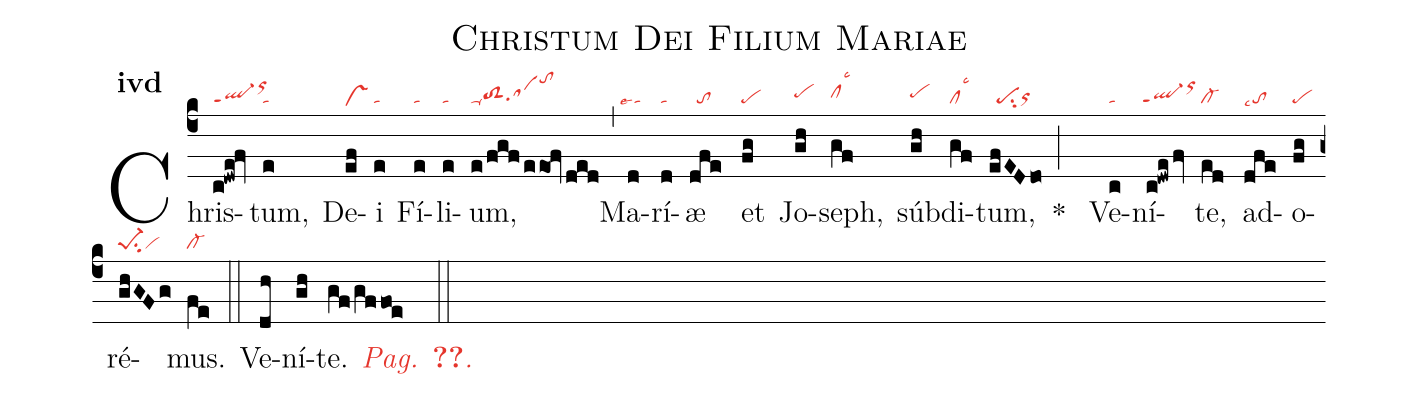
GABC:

name:Christum Dei Filium Mariae;
office-part:in;
mode:4d;
nabc-lines:1;
%%
initial-style: 0;
name: Christum Dei Filium Mariae;
mode: 4;
office-part: Invitatorium;
annotation: Ant.;
annotation: iv d;
nabc-lines: 1;
%%
(c4) Chris(c!dwe!fv|ql-ppt1orhk)tum,(e|ta) De(ef|vshe)i(e|ta) Fí(e|ta)li(e|ta)um,(e/fgf/eeo!fv/ded|ta-toS2hgsahgtohm) (,) Ma(d|``talse4)rí(d|ta)æ(dfe|//to) et(fg|pe) Jo(gh|pehh)seph,(gf|clhhlsc3) súb(gh|pehh)di(gf|cllsc3)tum,(efEDdo|//pesu2orhg) (;)
<sp>*</sp> () Ve(c|ta)ní(c!dwe/fv|`ql-ppt1orhk)te,(ed|cl-) ad(dfe|tolsc7)o(fg|pe)ré(ghGFg|pe-1su2vi)mus.(fe|cl-) (::)
<nlba>Ve(dh)ní(gh)t{e}. <c><i>Pag. <v>\pageref{M-ORIP4d}</v>.</i></c></nlba>(gf/gffoe ::)
